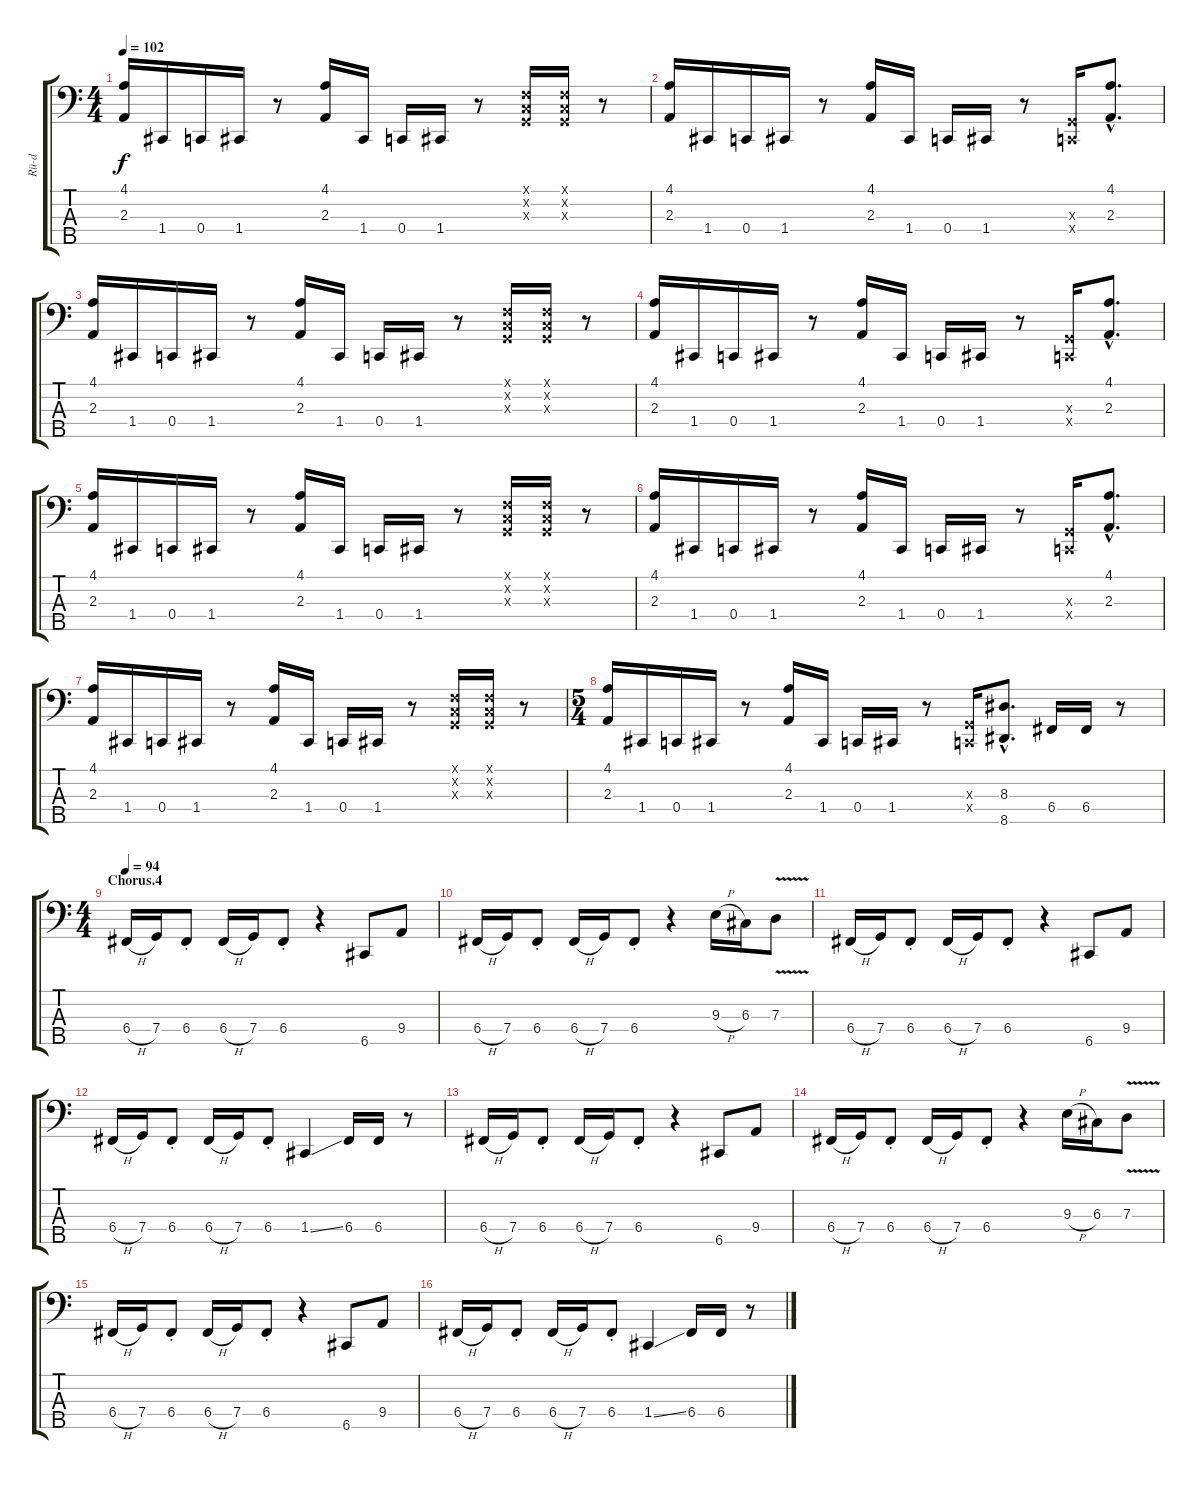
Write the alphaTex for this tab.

\track ("Rü-d" "Rü-d") {instrument electricbassfinger}
\staff {score tabs}
\tuning (F2 C2 G1 C1 G0) {hide}
\ts (4 4)
\tempo 102
\clef f4
\ks c
(4.1 2.3).16{dy f instrument slapbass1} 1.4.16{instrument electricbassfinger} 0.4.16 1.4.16 r.8 (4.1 2.3).16{instrument slapbass1} 1.4.16{instrument electricbassfinger} 0.4.16 1.4.16 r.8 (0.1{x} 0.2{x} 0.3{x}).16{instrument slapbass1} (0.1{x} 0.2{x} 0.3{x}).16 r.8 |
(4.1 2.3).16{instrument slapbass1} 1.4.16{instrument electricbassfinger} 0.4.16 1.4.16 r.8 (4.1 2.3).16{instrument slapbass1} 1.4.16{instrument electricbassfinger} 0.4.16 1.4.16 r.8 (0.3{x} 0.4{x}).16{instrument slapbass1} (4.1{hac} 2.3{hac}).8{d} |
(4.1 2.3).16{instrument slapbass1} 1.4.16{instrument electricbassfinger} 0.4.16 1.4.16 r.8 (4.1 2.3).16{instrument slapbass1} 1.4.16{instrument electricbassfinger} 0.4.16 1.4.16 r.8 (0.1{x} 0.2{x} 0.3{x}).16{instrument slapbass1} (0.1{x} 0.2{x} 0.3{x}).16 r.8 |
(4.1 2.3).16{instrument slapbass1} 1.4.16{instrument electricbassfinger} 0.4.16 1.4.16 r.8 (4.1 2.3).16{instrument slapbass1} 1.4.16{instrument electricbassfinger} 0.4.16 1.4.16 r.8 (0.3{x} 0.4{x}).16{instrument slapbass1} (4.1{hac} 2.3{hac}).8{d} |
(4.1 2.3).16{instrument slapbass1} 1.4.16{instrument electricbassfinger} 0.4.16 1.4.16 r.8 (4.1 2.3).16{instrument slapbass1} 1.4.16{instrument electricbassfinger} 0.4.16 1.4.16 r.8 (0.1{x} 0.2{x} 0.3{x}).16{instrument slapbass1} (0.1{x} 0.2{x} 0.3{x}).16 r.8 |
(4.1 2.3).16{instrument slapbass1} 1.4.16{instrument electricbassfinger} 0.4.16 1.4.16 r.8 (4.1 2.3).16{instrument slapbass1} 1.4.16{instrument electricbassfinger} 0.4.16 1.4.16 r.8 (0.3{x} 0.4{x}).16{instrument slapbass1} (4.1{hac} 2.3{hac}).8{d} |
(4.1 2.3).16{instrument slapbass1} 1.4.16{instrument electricbassfinger} 0.4.16 1.4.16 r.8 (4.1 2.3).16{instrument slapbass1} 1.4.16{instrument electricbassfinger} 0.4.16 1.4.16 r.8 (0.1{x} 0.2{x} 0.3{x}).16{instrument slapbass1} (0.1{x} 0.2{x} 0.3{x}).16 r.8 |
\ts (5 4)
(4.1 2.3).16{instrument slapbass1} 1.4.16{instrument electricbassfinger} 0.4.16 1.4.16 r.8 (4.1 2.3).16{instrument slapbass1} 1.4.16{instrument electricbassfinger} 0.4.16 1.4.16 r.8 (0.3{x} 0.4{x}).16{instrument slapbass1} (8.3{hac} 8.5{hac}).8{d} 6.4.16{instrument electricbassfinger} 6.4.16 r.8 |
\ts (4 4)
\section ("" "Chorus.4")
\tempo 94
6.4{h}.16{instrument electricbassfinger} 7.4.16 6.4{st}.8 6.4{h}.16 7.4.16 6.4{st}.8 r.4 6.5.8 9.4.8 |
6.4{h}.16 7.4.16 6.4{st}.8 6.4{h}.16 7.4.16 6.4{st}.8 r.4 9.3{h}.16 6.3.16 7.3{v}.8 |
6.4{h}.16 7.4.16 6.4{st}.8 6.4{h}.16 7.4.16 6.4{st}.8 r.4 6.5.8 9.4.8 |
6.4{h}.16 7.4.16 6.4{st}.8 6.4{h}.16 7.4.16 6.4{st}.8 1.4{ss}.4 6.4.16 6.4.16 r.8 |
6.4{h}.16 7.4.16 6.4{st}.8 6.4{h}.16 7.4.16 6.4{st}.8 r.4 6.5.8 9.4.8 |
6.4{h}.16 7.4.16 6.4{st}.8 6.4{h}.16 7.4.16 6.4{st}.8 r.4 9.3{h}.16 6.3.16 7.3{v}.8 |
6.4{h}.16 7.4.16 6.4{st}.8 6.4{h}.16 7.4.16 6.4{st}.8 r.4 6.5.8 9.4.8 |
6.4{h}.16 7.4.16 6.4{st}.8 6.4{h}.16 7.4.16 6.4{st}.8 1.4{ss}.4 6.4.16 6.4.16 r.8
